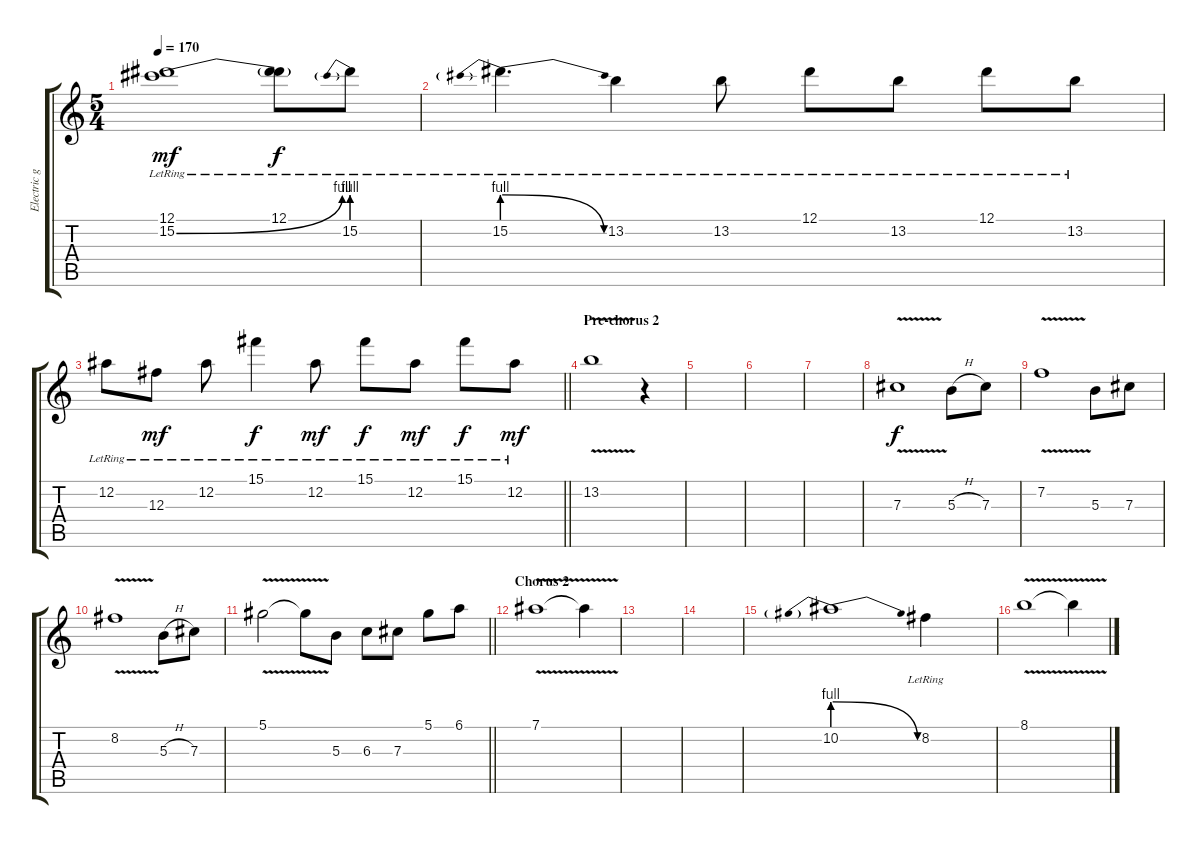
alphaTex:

\track ("Electric guitar" "Electric g") {instrument electricguitarjazz}
\staff {score tabs}
\tuning (Eb4 Bb3 Gb3 Db3 Ab2 Eb2) {hide}
\ts (5 4)
\tempo 170
\clef g2
\ks c
(12.1{lr} 15.2{be (bend 0 0 60 4) lr}).1{dy mf} (12.1{lr} 15.2{t}).8{dy f} 15.2{be (prebend 0 4 60 4) lr}.8 |
15.2{be (prebendrelease 0 4 60 0) lr}.4{d} 13.2{lr}.4 13.2{lr}.8 12.1{lr}.8 13.2{lr}.8 12.1{lr}.8 13.2{lr}.8 |
\barLineRight lightlight
12.2{lr}.8 12.3{lr}.8{dy mf} 12.2{lr}.8 15.1{lr}.4{dy f} 12.2{lr}.8{dy mf} 15.1{lr}.8{dy f} 12.2{lr}.8{dy mf} 15.1{lr}.8{dy f} 12.2{lr}.8{dy mf} |
\section ("" "Pre-chorus 2")
13.2{v}.1 r.4 |
|
|
|
7.3{v}.1{dy f} 5.3{h}.8 7.3.8 |
7.2{v}.1 5.3.8 7.3.8 |
8.2{v}.1 5.3{h}.8 7.3.8 |
\barLineRight lightlight
5.1{v}.2 5.1{t}.8 5.3.8 6.3.8 7.3.8 5.1.8 6.1.8 |
\section ("" "Chorus 2")
7.1{v}.1 7.1{t}.4 |
|
|
10.2{be (prebendrelease 0 4 60 0)}.1 8.2{lr}.4 |
8.1{v}.1 8.1{t}.4
